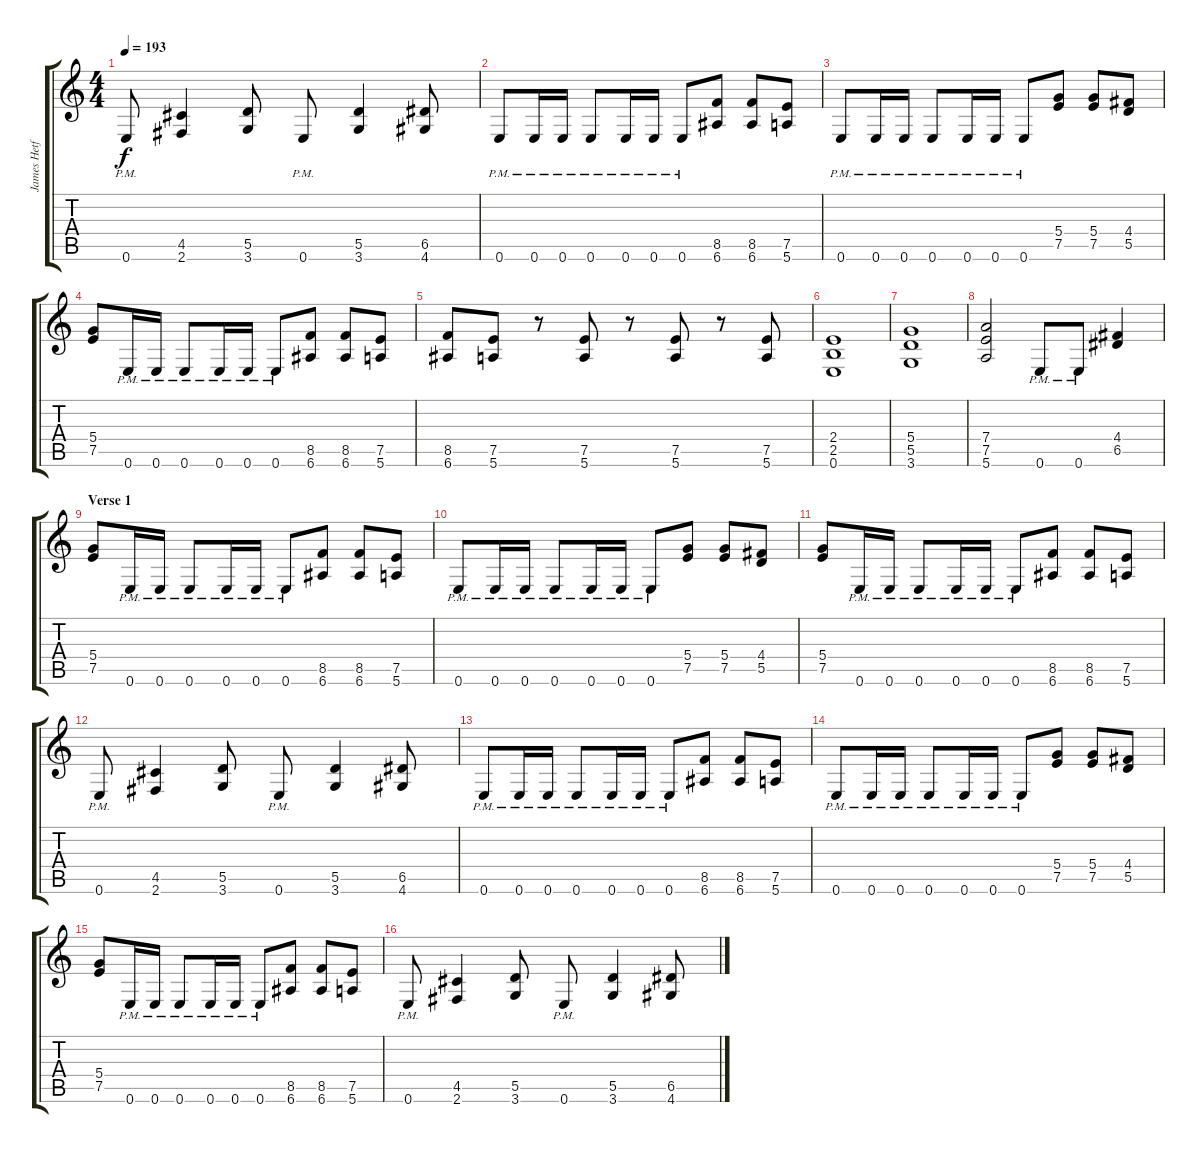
\track ("James Hetfield - Rhythm Guitar" "James Hetf") {instrument distortionguitar}
\staff {score tabs}
\tuning (E4 B3 G3 D3 A2 E2) {hide}
\ts (4 4)
\tempo 193
\clef g2
\ks c
0.6{pm}.8{dy f} (4.5 2.6).4 (5.5 3.6).8 0.6{pm}.8 (5.5 3.6).4 (6.5 4.6).8 |
0.6{pm}.8 0.6{pm}.16 0.6{pm}.16 0.6{pm}.8 0.6{pm}.16 0.6{pm}.16 0.6{pm}.8 (8.5 6.6).8 (8.5 6.6).8 (7.5 5.6).8 |
0.6{pm}.8 0.6{pm}.16 0.6{pm}.16 0.6{pm}.8 0.6{pm}.16 0.6{pm}.16 0.6{pm}.8 (5.4 7.5).8 (5.4 7.5).8 (4.4 5.5).8 |
(5.4 7.5).8 0.6{pm}.16 0.6{pm}.16 0.6{pm}.8 0.6{pm}.16 0.6{pm}.16 0.6{pm}.8 (8.5 6.6).8 (8.5 6.6).8 (7.5 5.6).8 |
(8.5 6.6).8 (7.5 5.6).8 r.8 (7.5 5.6).8 r.8 (7.5 5.6).8 r.8 (7.5 5.6).8 |
(2.4 2.5 0.6).1 |
(5.4 5.5 3.6).1 |
(7.4 7.5 5.6).2 0.6{pm}.8 0.6{pm}.8 (4.4 6.5).4 |
\section ("" "Verse 1")
(5.4 7.5).8 0.6{pm}.16 0.6{pm}.16 0.6{pm}.8 0.6{pm}.16 0.6{pm}.16 0.6{pm}.8 (8.5 6.6).8 (8.5 6.6).8 (7.5 5.6).8 |
0.6{pm}.8 0.6{pm}.16 0.6{pm}.16 0.6{pm}.8 0.6{pm}.16 0.6{pm}.16 0.6{pm}.8 (5.4 7.5).8 (5.4 7.5).8 (4.4 5.5).8 |
(5.4 7.5).8 0.6{pm}.16 0.6{pm}.16 0.6{pm}.8 0.6{pm}.16 0.6{pm}.16 0.6{pm}.8 (8.5 6.6).8 (8.5 6.6).8 (7.5 5.6).8 |
0.6{pm}.8 (4.5 2.6).4 (5.5 3.6).8 0.6{pm}.8 (5.5 3.6).4 (6.5 4.6).8 |
0.6{pm}.8 0.6{pm}.16 0.6{pm}.16 0.6{pm}.8 0.6{pm}.16 0.6{pm}.16 0.6{pm}.8 (8.5 6.6).8 (8.5 6.6).8 (7.5 5.6).8 |
0.6{pm}.8 0.6{pm}.16 0.6{pm}.16 0.6{pm}.8 0.6{pm}.16 0.6{pm}.16 0.6{pm}.8 (5.4 7.5).8 (5.4 7.5).8 (4.4 5.5).8 |
(5.4 7.5).8 0.6{pm}.16 0.6{pm}.16 0.6{pm}.8 0.6{pm}.16 0.6{pm}.16 0.6{pm}.8 (8.5 6.6).8 (8.5 6.6).8 (7.5 5.6).8 |
0.6{pm}.8 (4.5 2.6).4 (5.5 3.6).8 0.6{pm}.8 (5.5 3.6).4 (6.5 4.6).8
